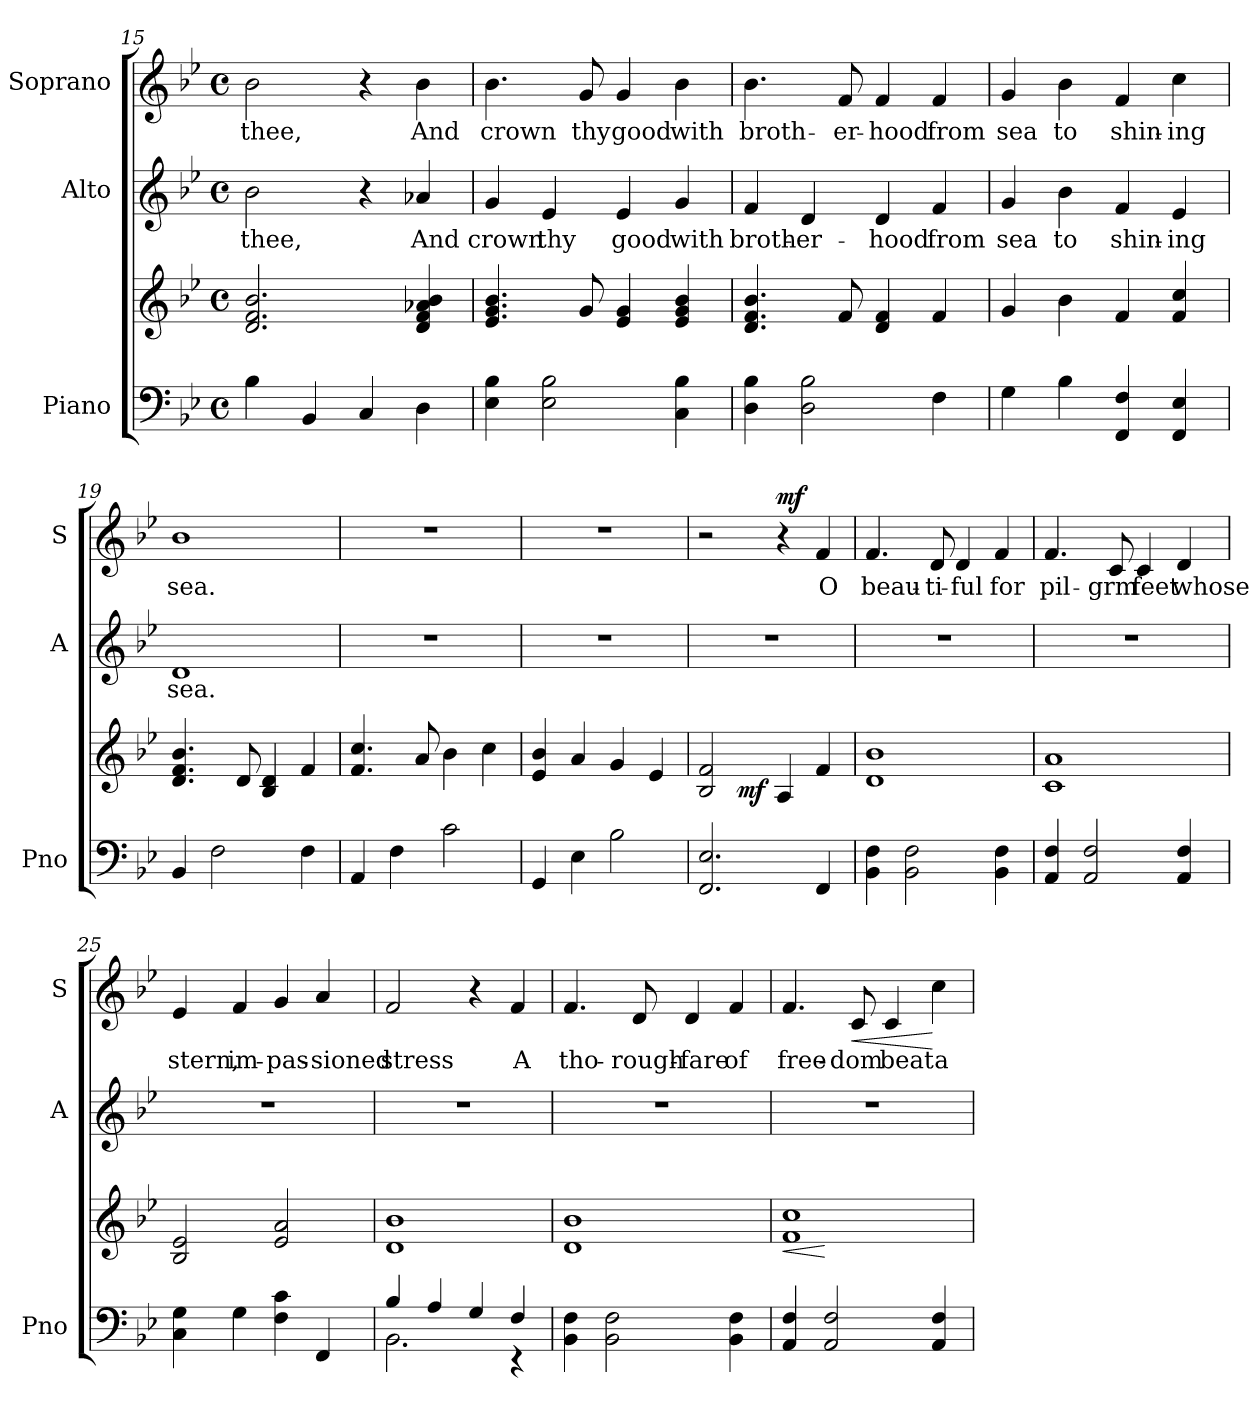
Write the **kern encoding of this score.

**kern	**kern	**dynam	**kern	**text	**kern	**text	**dynam
*part3	*part3	*part3	*part2	*part2	*part1	*part1	*part1
*staff4	*staff3	*staff3/4	*staff2	*staff2	*staff1	*staff1	*staff1
*I"Piano	*	*	*I"Alto	*	*I"Soprano	*	*
*I'Pno	*	*	*I'A	*	*I'S	*	*
!!LO:LB:g=z
*clefF4	*clefG2	*	*clefG2	*	*clefG2	*	*
*k[b-e-]	*k[b-e-]	*	*k[b-e-]	*	*k[b-e-]	*	*
*B-:	*B-:	*	*B-:	*	*B-:	*	*
*M4/4	*M4/4	*	*M4/4	*	*M4/4	*	*
*met(c)	*met(c)	*	*met(c)	*	*met(c)	*	*
=15	=15	=15	=15	=15	=15	=15	=15
!	!	!	!	!LO:LY:b	!	!LO:LY:b	!
4B-\	2.d/ 2.f/ 2.b-/	.	2b-\	thee,	2b-\	thee,	.
4BB-/	.	.	.	.	.	.	.
4C/	.	.	4r	.	4r	.	.
!	!	!	!	!LO:LY:b	!	!LO:LY:b	!
4D\	4d/ 4f/ 4a-X/ 4b-/	.	4a-X/	And	4b-\	And	.
=16	=16	=16	=16	=16	=16	=16	=16
!	!	!	!	!LO:LY:b	!	!LO:LY:b	!
4E-\ 4B-\	4.e-/ 4.g/ 4.b-/	.	4g/	crown	4.b-\	crown	.
!	!	!	!	!LO:LY:b	!	!	!
2E-\ 2B-\	.	.	4e-/	thy	.	.	.
!	!	!	!	!	!	!LO:LY:b	!
.	8g/	.	.	.	8g/	thy	.
!	!	!	!	!LO:LY:b	!	!LO:LY:b	!
.	4e-/ 4g/	.	4e-/	good	4g/	good	.
!	!	!	!	!LO:LY:b	!	!LO:LY:b	!
4C\ 4B-\	4e-/ 4g/ 4b-/	.	4g/	with	4b-\	with	.
=17	=17	=17	=17	=17	=17	=17	=17
!	!	!	!	!LO:LY:b	!	!LO:LY:b	!
4D\ 4B-\	4.d/ 4.f/ 4.b-/	.	4f/	broth-	4.b-\	broth-	.
!	!	!	!	!LO:LY:b	!	!	!
2D\ 2B-\	.	.	4d/	-er-	.	.	.
!	!	!	!	!	!	!LO:LY:b	!
.	8f/	.	.	.	8f/	-er-	.
!	!	!	!	!LO:LY:b	!	!LO:LY:b	!
.	4d/ 4f/	.	4d/	-hood	4f/	-hood	.
!	!	!	!	!LO:LY:b	!	!LO:LY:b	!
4F\	4f/	.	4f/	from	4f/	from	.
=18	=18	=18	=18	=18	=18	=18	=18
!	!	!	!	!LO:LY:b	!	!LO:LY:b	!
4G\	4g/	.	4g/	sea	4g/	sea	.
!	!	!	!	!LO:LY:b	!	!LO:LY:b	!
4B-\	4b-\	.	4b-\	to	4b-\	to	.
!	!	!	!	!LO:LY:b	!	!LO:LY:b	!
4FF/ 4F/	4f/	.	4f/	shin-	4f/	shin-	.
!	!	!	!	!LO:LY:b	!	!LO:LY:b	!
4FF/ 4E-/	4f/ 4cc/	.	4e-/	-ing	4cc\	-ing	.
=19	=19	=19	=19	=19	=19	=19	=19
!	!	!	!	!LO:LY:b	!	!LO:LY:b	!
4BB-/	4.d/ 4.f/ 4.b-/	.	1d	sea.	1b-	sea.	.
2F\	.	.	.	.	.	.	.
.	8d/	.	.	.	.	.	.
.	4B-/ 4d/	.	.	.	.	.	.
4F\	4f/	.	.	.	.	.	.
=20	=20	=20	=20	=20	=20	=20	=20
4AA/	4.f/ 4.cc/	.	1r	.	1r	.	.
4F\	.	.	.	.	.	.	.
.	8a/	.	.	.	.	.	.
2c\	4b-\	.	.	.	.	.	.
.	4cc\	.	.	.	.	.	.
=21	=21	=21	=21	=21	=21	=21	=21
4GG/	4e-/ 4b-/	.	1r	.	1r	.	.
4E-\	4a/	.	.	.	.	.	.
2B-\	4g/	.	.	.	.	.	.
.	4e-/	.	.	.	.	.	.
!!LO:PB:g=z
=22	=22	=22	=22	=22	=22	=22	=22
*	*^	*	*	*	*	*	*
2.FF/ 2.E-/	2B-/ 2f/	4ryy	.	1r	.	2r	.	.
!	!	!	!LO:DY:b	!	!	!	!	!
.	.	2.ryy	mf	.	.	.	.	.
!	!	!	!	!	!	!	!	!LO:DY:b
.	4A/	.	.	.	.	4r	.	mf
!	!	!	!	!	!	!	!LO:LY:b	!
4FF/	4f/	.	.	.	.	4f/	O	.
=23	=23	=23	=23	=23	=23	=23	=23	=23
!	!	!	!	!	!	!	!LO:LY:b	!
*	*v	*v	*	*	*	*	*	*
4BB-\ 4F\	1d 1b-	.	1r	.	4.f/	beau-	.
2BB-\ 2F\	.	.	.	.	.	.	.
!	!	!	!	!	!	!LO:LY:b	!
.	.	.	.	.	8d/	-ti-	.
!	!	!	!	!	!	!LO:LY:b	!
.	.	.	.	.	4d/	-ful	.
!	!	!	!	!	!	!LO:LY:b	!
4BB-\ 4F\	.	.	.	.	4f/	for	.
=24	=24	=24	=24	=24	=24	=24	=24
!	!	!	!	!	!	!LO:LY:b	!
4AA/ 4F/	1c 1a	.	1r	.	4.f/	pil-	.
2AA/ 2F/	.	.	.	.	.	.	.
!	!	!	!	!	!	!LO:LY:b	!
.	.	.	.	.	8c/	-grm	.
!	!	!	!	!	!	!LO:LY:b	!
.	.	.	.	.	4c/	feet	.
!	!	!	!	!	!	!LO:LY:b	!
4AA/ 4F/	.	.	.	.	4d/	whose	.
=25	=25	=25	=25	=25	=25	=25	=25
!	!	!	!	!	!	!LO:LY:b	!
4C\ 4G\	2B-/ 2e-/	.	1r	.	4e-/	stern,	.
!	!	!	!	!	!	!LO:LY:b	!
4G\	.	.	.	.	4f/	im-	.
!	!	!	!	!	!	!LO:LY:b	!
4F\ 4c\	2e-/ 2a/	.	.	.	4g/	-pas-	.
!	!	!	!	!	!	!LO:LY:b	!
4FF/	.	.	.	.	4a/	-sioned	.
=26	=26	=26	=26	=26	=26	=26	=26
*^	*	*	*	*	*	*	*
!	!	!	!	!	!	!	!LO:LY:b	!
4B-/	2.BB-\	1d 1b-	.	1r	.	2f/	stress	.
4A/	.	.	.	.	.	.	.	.
4G/	.	.	.	.	.	4r	.	.
!	!	!	!	!	!	!	!LO:LY:b	!
4F/	4rEE	.	.	.	.	4f/	A	.
=27	=27	=27	=27	=27	=27	=27	=27	=27
!	!	!	!	!	!	!	!LO:LY:b	!
*v	*v	*	*	*	*	*	*	*
4BB-\ 4F\	1d 1b-	.	1r	.	4.f/	tho-	.
2BB-\ 2F\	.	.	.	.	.	.	.
!	!	!	!	!	!	!LO:LY:b	!
.	.	.	.	.	8d/	-rough-	.
!	!	!	!	!	!	!LO:LY:b	!
.	.	.	.	.	4d/	-fare	.
!	!	!	!	!	!	!LO:LY:b	!
4BB-\ 4F\	.	.	.	.	4f/	of	.
=28	=28	=28	=28	=28	=28	=28	=28
!	!	!LO:HP:b	!	!	!	!LO:LY:b	!
4AA/ 4F/	1f 1cc	<	1r	.	4.f/	free-	.
2AA/ 2F/	.	[	.	.	.	.	.
!	!	!	!	!	!	!LO:LY:b	!LO:HP:b
.	.	.	.	.	8c/	-dom	<
!	!	!	!	!	!	!LO:LY:b	!
.	.	.	.	.	4c/	beat	.
!	!	!	!	!	!	!LO:LY:b	!
4AA/ 4F/	.	.	.	.	4cc\	a-	[
=	=	=	=	=	=	=	=
*-	*-	*-	*-	*-	*-	*-	*-
